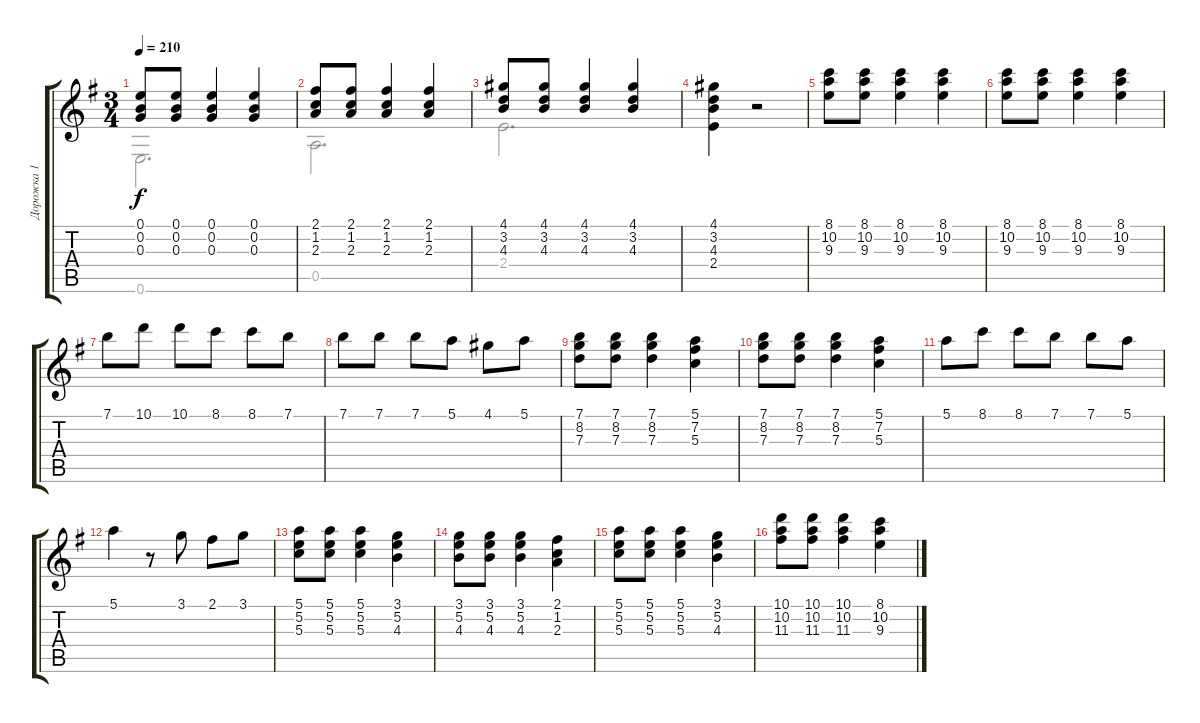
\track ("Дорожка 1" "Дорожка 1") {instrument acousticguitarnylon}
\staff {score tabs}
\tuning (E4 B3 G3 D3 A2 E2) {hide}
\voice
\ts (3 4)
\tempo 210
\clef g2
\ks g
(0.1 0.2 0.3).8{dy f} (0.1 0.2 0.3).8 (0.1 0.2 0.3).4 (0.1 0.2 0.3).4 |
(2.1 1.2 2.3).8 (2.1 1.2 2.3).8 (2.1 1.2 2.3).4 (2.1 1.2 2.3).4 |
(4.1 3.2 4.3).8 (4.1 3.2 4.3).8 (4.1 3.2 4.3).4 (4.1 3.2 4.3).4 |
(4.1 3.2 4.3 2.4).4 r.2 |
(8.1 10.2 9.3).8 (8.1 10.2 9.3).8 (8.1 10.2 9.3).4 (8.1 10.2 9.3).4 |
(8.1 10.2 9.3).8 (8.1 10.2 9.3).8 (8.1 10.2 9.3).4 (8.1 10.2 9.3).4 |
7.1.8 10.1.8 10.1.8 8.1.8 8.1.8 7.1.8 |
7.1.8 7.1.8 7.1.8 5.1.8 4.1.8 5.1.8 |
(7.1 8.2 7.3).8 (7.1 8.2 7.3).8 (7.1 8.2 7.3).4 (5.1 7.2 5.3).4 |
(7.1 8.2 7.3).8 (7.1 8.2 7.3).8 (7.1 8.2 7.3).4 (5.1 7.2 5.3).4 |
5.1.8 8.1.8 8.1.8 7.1.8 7.1.8 5.1.8 |
5.1.4 r.8 3.1.8 2.1.8 3.1.8 |
(5.1 5.2 5.3).8 (5.1 5.2 5.3).8 (5.1 5.2 5.3).4 (3.1 5.2 4.3).4 |
(3.1 5.2 4.3).8 (3.1 5.2 4.3).8 (3.1 5.2 4.3).4 (2.1 1.2 2.3).4 |
(5.1 5.2 5.3).8 (5.1 5.2 5.3).8 (5.1 5.2 5.3).4 (3.1 5.2 4.3).4 |
(10.1 10.2 11.3).8 (10.1 10.2 11.3).8 (10.1 10.2 11.3).4 (8.1 10.2 9.3).4
\voice
\clef g2
\ottava regular
\simile none
\ks g
0.6.2{d dy f} |
0.5.2{d} |
2.4.2{d} |
|
|
|
|
|
|
|
|
|
|
|
|
